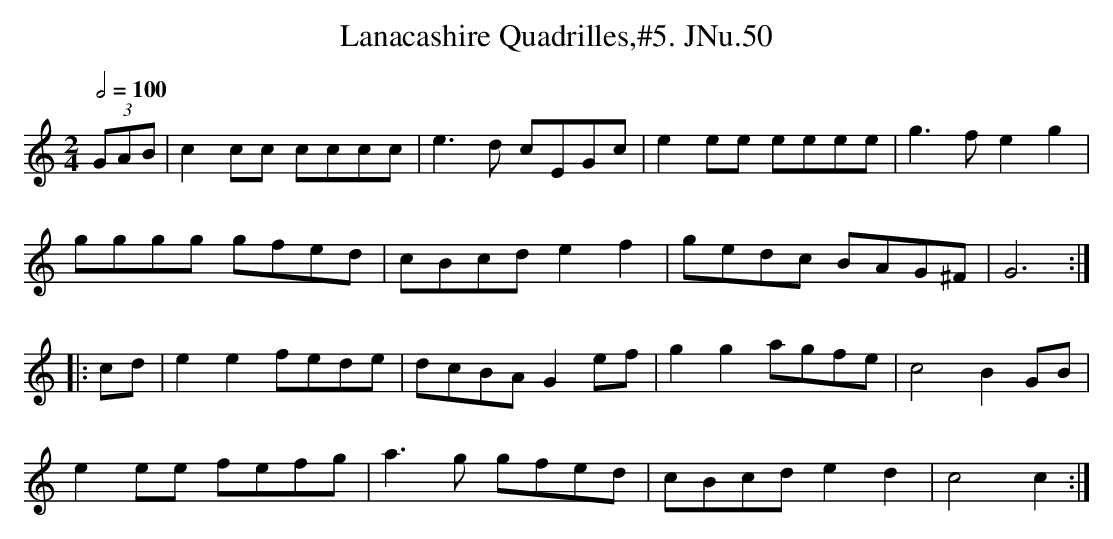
X:1
T:Lanacashire Quadrilles,#5. JNu.50
M:2/4
L:1/8
Q:1/2=100
K:C
(3GAB|c2cc cccc|e3d cEGc|e2ee eeee|g3f e2g2|
gggg gfed|cBcd e2f2|gedc BAG^F|G6:|
|:cd|e2e2 fede|dcBA G2ef|g2g2 agfe|c4 B2GB|
e2ee fefg|a3g gfed|cBcd e2d2|c4c2:|
